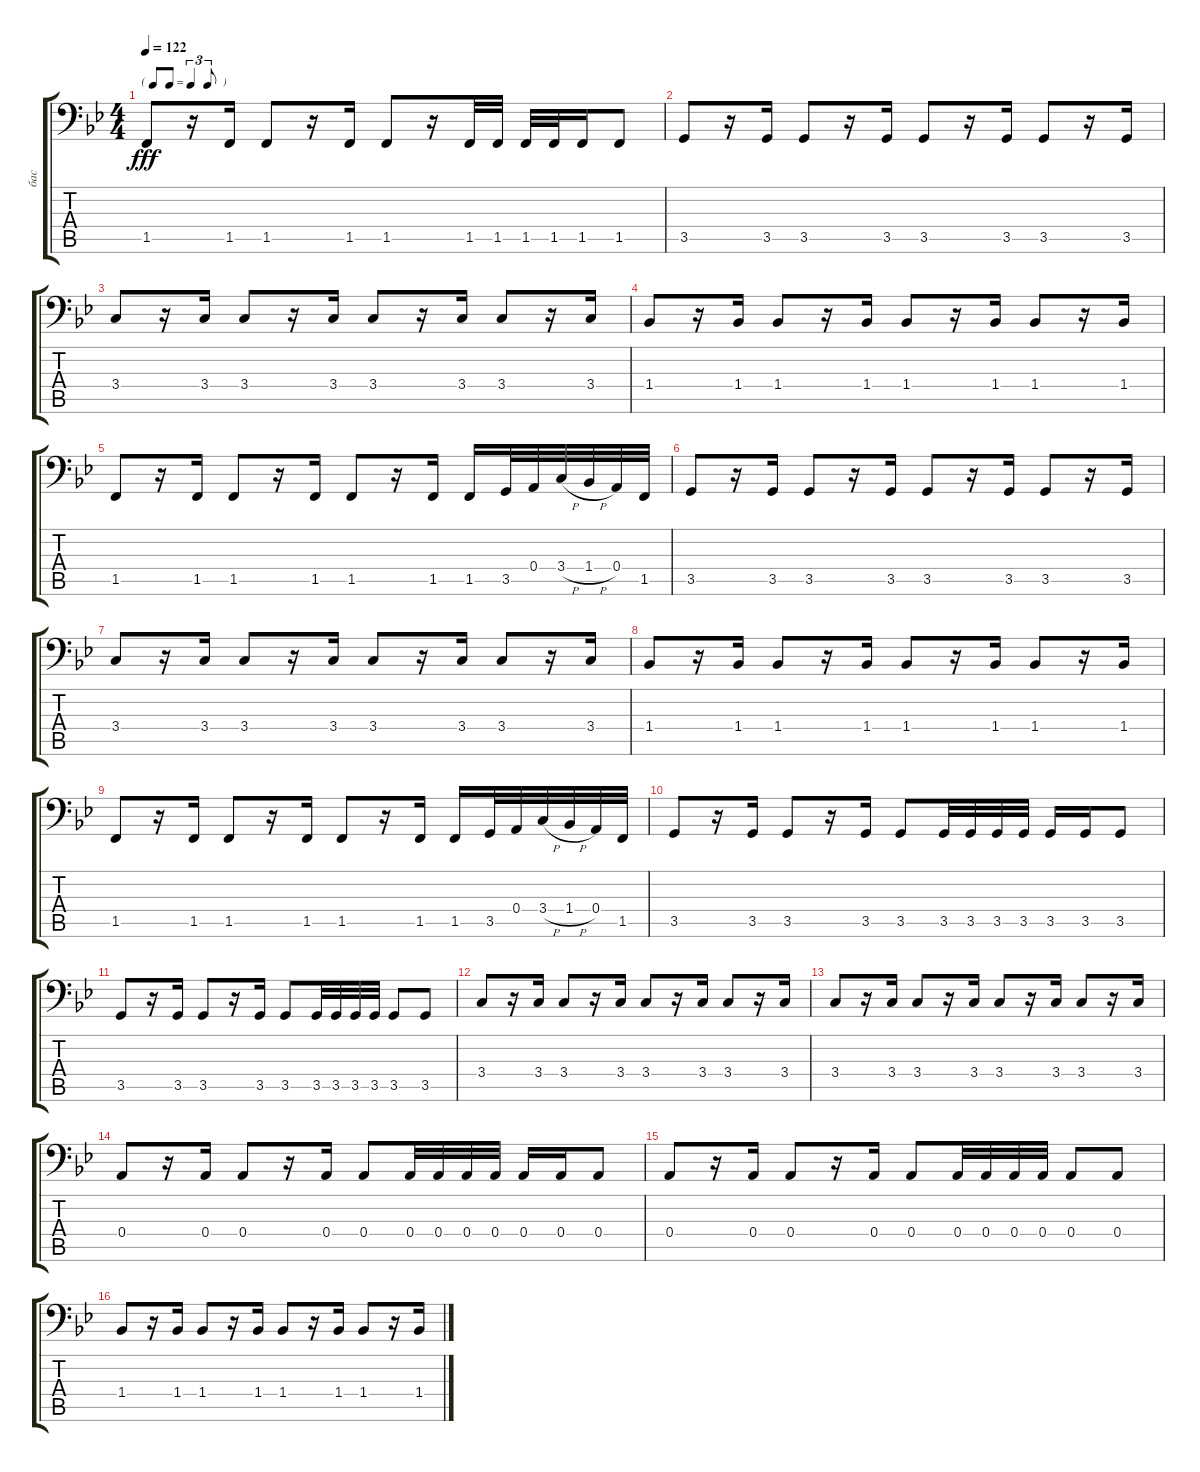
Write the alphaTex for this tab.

\track ("бас" "бас") {instrument electricbasspick}
\staff {score tabs}
\tuning (C3 G2 D2 A1 E1 B0) {hide}
\ts (4 4)
\tf triplet8th
\tempo 122
\clef f4
\ks gminor
1.5.8{dy fff} r.16 1.5.16 1.5.8 r.16 1.5.16 1.5.8 r.16 1.5.32 1.5.32 1.5.32 1.5.32 1.5.16 1.5.8 |
3.5.8 r.16 3.5.16 3.5.8 r.16 3.5.16 3.5.8 r.16 3.5.16 3.5.8 r.16 3.5.16 |
3.4.8 r.16 3.4.16 3.4.8 r.16 3.4.16 3.4.8 r.16 3.4.16 3.4.8 r.16 3.4.16 |
1.4.8 r.16 1.4.16 1.4.8 r.16 1.4.16 1.4.8 r.16 1.4.16 1.4.8 r.16 1.4.16 |
1.5.8 r.16 1.5.16 1.5.8 r.16 1.5.16 1.5.8 r.16 1.5.16 1.5.16 3.5.32 0.4.32 3.4{h}.32 1.4{h}.32 0.4.32 1.5.32 |
3.5.8 r.16 3.5.16 3.5.8 r.16 3.5.16 3.5.8 r.16 3.5.16 3.5.8 r.16 3.5.16 |
3.4.8 r.16 3.4.16 3.4.8 r.16 3.4.16 3.4.8 r.16 3.4.16 3.4.8 r.16 3.4.16 |
1.4.8 r.16 1.4.16 1.4.8 r.16 1.4.16 1.4.8 r.16 1.4.16 1.4.8 r.16 1.4.16 |
1.5.8 r.16 1.5.16 1.5.8 r.16 1.5.16 1.5.8 r.16 1.5.16 1.5.16 3.5.32 0.4.32 3.4{h}.32 1.4{h}.32 0.4.32 1.5.32 |
3.5.8 r.16 3.5.16 3.5.8 r.16 3.5.16 3.5.8 3.5.32 3.5.32 3.5.32 3.5.32 3.5.16 3.5.16 3.5.8 |
3.5.8 r.16 3.5.16 3.5.8 r.16 3.5.16 3.5.8 3.5.32 3.5.32 3.5.32 3.5.32 3.5.8 3.5.8 |
3.4.8 r.16 3.4.16 3.4.8 r.16 3.4.16 3.4.8 r.16 3.4.16 3.4.8 r.16 3.4.16 |
3.4.8 r.16 3.4.16 3.4.8 r.16 3.4.16 3.4.8 r.16 3.4.16 3.4.8 r.16 3.4.16 |
0.4.8 r.16 0.4.16 0.4.8 r.16 0.4.16 0.4.8 0.4.32 0.4.32 0.4.32 0.4.32 0.4.16 0.4.16 0.4.8 |
0.4.8 r.16 0.4.16 0.4.8 r.16 0.4.16 0.4.8 0.4.32 0.4.32 0.4.32 0.4.32 0.4.8 0.4.8 |
1.4.8 r.16 1.4.16 1.4.8 r.16 1.4.16 1.4.8 r.16 1.4.16 1.4.8 r.16 1.4.16
